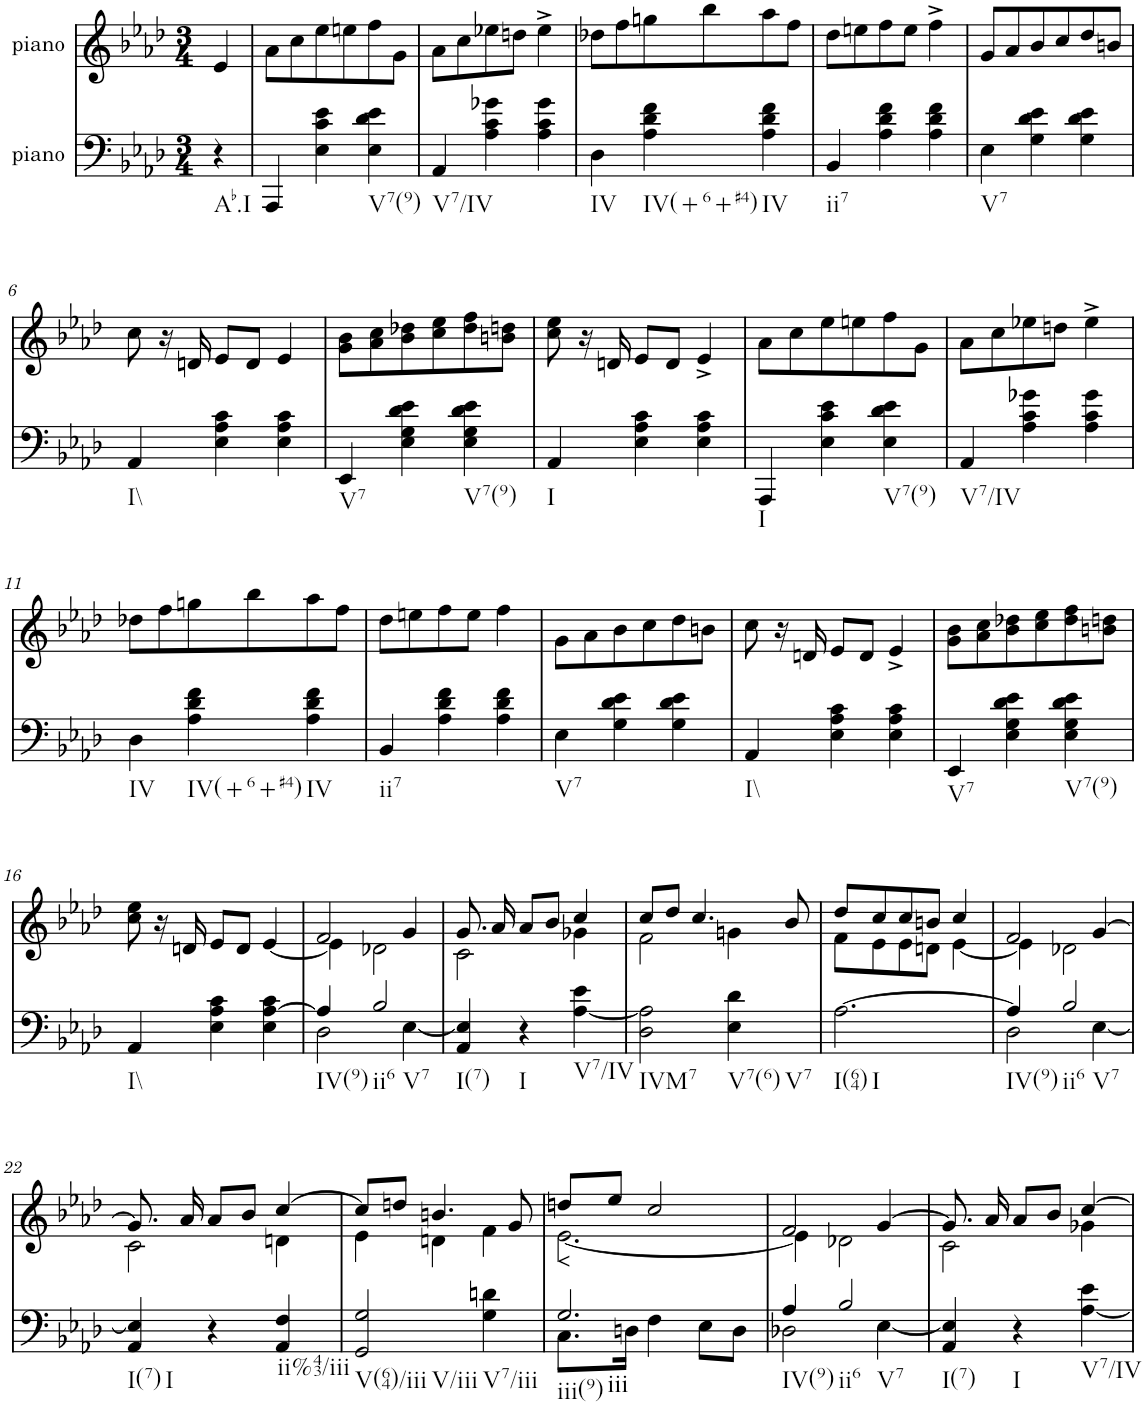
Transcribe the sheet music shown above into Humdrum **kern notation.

**kern	**kern	**text
*part2	*part1	*part1
*staff2	*staff1	*staff1
*I"piano	*I"piano	*
*I'Pno	*I'Pno	*
*clefF4	*clefG2	*
*k[b-e-a-d-]	*k[b-e-a-d-]	*
*A-:	*A-:	*
*M3/4	*M3/4	*
=	=	=
!LO:TX:b:t=Ab.I	!	!
4r	4e-/	.
=1	=1	=1
4AAA-/	8a-\L	.
.	8cc\	.
4E-\ 4c\ 4e-\	8ee-\	.
.	8een\	.
!LO:TX:b:t=V7(9)	!	!
4E-\ 4d-\ 4e-\	8ff\	.
.	8g\J	.
=2	=2	=2
!LO:TX:b:t=V7/IV	!	!
4AA-/	8a-\L	.
.	8cc\	.
4A-\ 4c\ 4g-X\	8ee-X\	.
.	8ddn\J	.
4A-\ 4c\ 4g-\	4ee-^\	.
=3	=3	=3
!LO:TX:b:t=IV	!	!
4D-\	8dd-X\L	.
.	8ff\	.
!LO:TX:b:t=IV(+6+#4)	!	!
4A-\ 4d-\ 4f\	8ggn\	.
.	8bb-\	.
!LO:TX:b:t=IV	!	!
4A-\ 4d-\ 4f\	8aa-\	.
.	8ff\J	.
=4	=4	=4
!LO:TX:b:t=ii7	!	!
4BB-/	8dd-\L	.
.	8een\	.
4A-\ 4d-\ 4f\	8ff\	.
.	8ee\J	.
4A-\ 4d-\ 4f\	4ff^\	.
=5	=5	=5
!LO:TX:b:t=V7	!	!
4E-\	8g/L	.
.	8a-/	.
4G\ 4d-\ 4e-\	8b-/	.
.	8cc/	.
4G\ 4d-\ 4e-\	8dd-/	.
.	8bn/J	.
!!LO:LB:g=z
=6	=6	=6
!LO:TX:b:t=I\\	!	!
4AA-/	8cc\	.
.	16r	.
.	16dn/	.
4E-\ 4A-\ 4c\	8e-/L	.
.	8d/J	.
4E-\ 4A-\ 4c\	4e-/	.
=7	=7	=7
!LO:TX:b:t=V7	!	!
4EE-/	8g\ 8b-\L	.
.	8a-\ 8cc\	.
4E-\ 4G\ 4d-\ 4e-\	8b-\ 8dd-X\	.
.	8cc\ 8ee-\	.
!LO:TX:b:t=V7(9)	!	!
4E-\ 4G\ 4d-\ 4e-\	8dd-\ 8ff\	.
.	8bn\ 8ddn\J	.
=8	=8	=8
!LO:TX:b:t=I	!	!
4AA-/	8cc\ 8ee-\	.
.	16r	.
.	16dn/	.
4E-\ 4A-\ 4c\	8e-/L	.
.	8d/J	.
4E-\ 4A-\ 4c\	4e-^/	.
=9	=9	=9
!LO:TX:b:t=I	!	!
4AAA-/	8a-\L	.
.	8cc\	.
4E-\ 4c\ 4e-\	8ee-\	.
.	8een\	.
!LO:TX:b:t=V7(9)	!	!
4E-\ 4d-\ 4e-\	8ff\	.
.	8g\J	.
=10	=10	=10
!LO:TX:b:t=V7/IV	!	!
4AA-/	8a-\L	.
.	8cc\	.
4A-\ 4c\ 4g-X\	8ee-X\	.
.	8ddn\J	.
4A-\ 4c\ 4g-\	4ee-^\	.
!!LO:LB:g=z
=11	=11	=11
!LO:TX:b:t=IV	!	!
4D-\	8dd-X\L	.
.	8ff\	.
!LO:TX:b:t=IV(+6+#4)	!	!
4A-\ 4d-\ 4f\	8ggn\	.
.	8bb-\	.
!LO:TX:b:t=IV	!	!
4A-\ 4d-\ 4f\	8aa-\	.
.	8ff\J	.
=12	=12	=12
!LO:TX:b:t=ii7	!	!
4BB-/	8dd-\L	.
.	8een\	.
4A-\ 4d-\ 4f\	8ff\	.
.	8ee\J	.
4A-\ 4d-\ 4f\	4ff\	.
=13	=13	=13
!LO:TX:b:t=V7	!	!
4E-\	8g\L	.
.	8a-\	.
4G\ 4d-\ 4e-\	8b-\	.
.	8cc\	.
4G\ 4d-\ 4e-\	8dd-\	.
.	8bn\J	.
=14	=14	=14
!LO:TX:b:t=I\\	!	!
4AA-/	8cc\	.
.	16r	.
.	16dn/	.
4E-\ 4A-\ 4c\	8e-/L	.
.	8d/J	.
4E-\ 4A-\ 4c\	4e-^/	.
=15	=15	=15
!LO:TX:b:t=V7	!	!
4EE-/	8g\ 8b-\L	.
.	8a-\ 8cc\	.
4E-\ 4G\ 4d-\ 4e-\	8b-\ 8dd-X\	.
.	8cc\ 8ee-\	.
!LO:TX:b:t=V7(9)	!	!
4E-\ 4G\ 4d-\ 4e-\	8dd-\ 8ff\	.
.	8bn\ 8ddn\J	.
!!LO:LB:g=z
=16	=16	=16
!LO:TX:b:t=I\\	!	!
4AA-/	8cc\ 8ee-\	.
.	16r	.
.	16dn/	.
4E-\ 4A-\ 4c\	8e-/L	.
.	8d/J	.
4E-\ [4A-\ 4c\	[4e-/	.
=17	=17	=17
*^	*^	*
!LO:TX:b:t=IV(9)	!	!	!	!
4A-/]	2D-\	2f/	4e-\]	.
!LO:TX:b:t=ii6	!	!	!	!
!LO:TX:b:t=V7	!	!	!	!
2B-/	.	.	2d-X\	.
.	[4E-\	4g/	.	.
=18	=18	=18	=18	=18
!LO:TX:b:t=I(7)	!	!	!	!
*v	*v	*	*	*
4AA-/ 4E-/]	8.g/	2c\	.
.	16a-/	.	.
!LO:TX:b:t=I	!	!	!
4r	8a-/L	.	.
.	8b-/J	.	.
!LO:TX:b:t=V7/IV	!	!	!
[4A-\ 4e-\	4cc/	4g-X\	.
=19	=19	=19	=19
!LO:TX:b:t=IVM7	!	!	!
2D-\ 2A-\]	8cc/L	2f\	.
.	8dd-/J	.	.
.	4.cc/	.	.
!LO:TX:b:t=V7(6)	!	!	!
!LO:TX:b:t=V7	!	!	!
4E-\ 4d-\	.	4gn\	.
.	8b-/	.	.
=20	=20	=20	=20
!LO:TX:b:t=I(64)	!	!	!
!LO:TX:b:t=I	!	!	!
[2.A-\	8dd-/L	8f\L	.
.	8cc/	8e-\	.
.	8cc/	8e-\	.
.	8bn/J	8dn\J	.
.	4cc/	[4e-\	.
=21	=21	=21	=21
*^	*	*	*
!LO:TX:b:t=IV(9)	!	!	!	!
4A-/]	2D-\	2f/	4e-\]	.
!LO:TX:b:t=ii6	!	!	!	!
!LO:TX:b:t=V7	!	!	!	!
2B-/	.	.	2d-X\	.
.	[4E-\	[4g/	.	.
!!LO:LB:g=z	!!
=22	=22	=22	=22	=22
!LO:TX:b:t=I(7)	!	!	!	!
!LO:TX:b:t=I	!	!	!	!
*v	*v	*	*	*
4AA-/ 4E-/]	8.g/]	2c\	.
.	16a-/	.	.
4r	8a-/L	.	.
.	8b-/J	.	.
!LO:TX:b:t=ii%43/iii	!	!	!
4AA-/ 4F/	[4cc/	4dn\	.
=23	=23	=23	=23
!LO:TX:b:t=V(64)/iii	!	!	!
!LO:TX:b:t=V/iii	!	!	!
2GG/ 2G/	8cc/L]	4e-\	.
.	8ddn/J	.	.
.	4.bn/	4dn\	.
!LO:TX:b:t=V7/iii	!	!	!
4G\ 4dn\	.	4f\	.
.	8g/	.	.
=24	=24	=24	=24
*^	*	*	*
!LO:TX:b:t=iii(9)	!	!	!	!
!LO:TX:b:t=iii	!	!	!	!
!	!	!	!	!LO:LY:b
2.G/	8.C\L	8ddn/L	[2.e-\	<
.	.	8ee-/J	.	.
.	16Dn\Jk	.	.	.
.	4F\	2cc/	.	.
.	8E-\L	.	.	.
.	8D\J	.	.	.
=25	=25	=25	=25	=25
!LO:TX:b:t=IV(9)	!	!	!	!
4A-/	2D-X\	2f/	4e-\]	.
!LO:TX:b:t=ii6	!	!	!	!
!LO:TX:b:t=V7	!	!	!	!
2B-/	.	.	2d-X\	.
.	[4E-\	[4g/	.	.
=26	=26	=26	=26	=26
!LO:TX:b:t=I(7)	!	!	!	!
*v	*v	*	*	*
4AA-/ 4E-/]	8.g/]	2c\	.
.	16a-/	.	.
!LO:TX:b:t=I	!	!	!
4r	8a-/L	.	.
.	8b-/J	.	.
!LO:TX:b:t=V7/IV	!	!	!
[4A-\ 4e-\	[4cc/	4g-X\	.
*	*v	*v	*
=	=	=
*-	*-	*-
